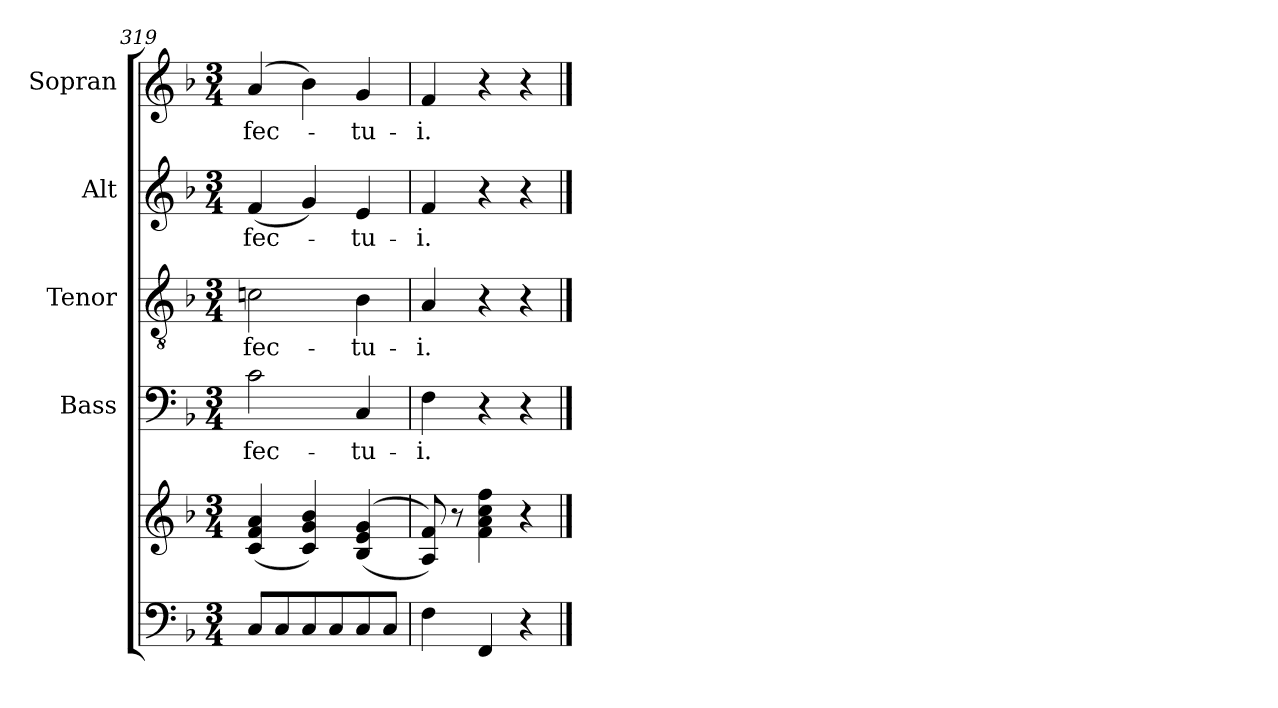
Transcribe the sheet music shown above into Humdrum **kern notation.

**kern	**kern	**kern	**text	**kern	**text	**kern	**text	**kern	**text
*part5	*part5	*part4	*part4	*part3	*part3	*part2	*part2	*part1	*part1
*staff6	*staff5	*staff4	*staff4	*staff3	*staff3	*staff2	*staff2	*staff1	*staff1
*	*	*I"Bass	*	*I"Tenor	*	*I"Alt	*	*I"Sopran	*
*	*	*I'B.	*	*I'T.	*	*I'A.	*	*I'S.	*
*clefF4	*clefG2	*clefF4	*	*clefGv2	*	*clefG2	*	*clefG2	*
*k[b-]	*k[b-]	*k[b-]	*	*k[b-]	*	*k[b-]	*	*k[b-]	*
*F:	*F:	*F:	*	*F:	*	*F:	*	*F:	*
*M3/4	*M3/4	*M3/4	*	*M3/4	*	*M3/4	*	*M3/4	*
=319	=319	=319	=319	=319	=319	=319	=319	=319	=319
!	!	!	!LO:LY:b	!	!LO:LY:b	!	!LO:LY:b	!	!LO:LY:b
8C/L	(4c/ 4f/ 4a/	2c\	-fec-	2cn\	-fec-	(<4f/	-fec-	(4a/	-fec-
8C/	.	.	.	.	.	.	.	.	.
8C/	4c/ 4g/ 4b-/)	.	.	.	.	4g/)	.	4b-\)	.
8C/	.	.	.	.	.	.	.	.	.
!	!	!	!LO:LY:b	!	!LO:LY:b	!	!LO:LY:b	!	!LO:LY:b
8C/	((<4B-/ 4e/ 4g/	4C/	-tu-	4B-\	-tu-	4e/	-tu-	4g/	-tu-
8C/J	.	.	.	.	.	.	.	.	.
=320	=320	=320	=320	=320	=320	=320	=320	=320	=320
!	!	!	!LO:LY:b	!	!LO:LY:b	!	!LO:LY:b	!	!LO:LY:b
4F\	8A/ 8f/))	4F\	-i.	4A/	-i.	4f/	-i.	4f/	-i.
.	8r	.	.	.	.	.	.	.	.
4FF/	4f\ 4a\ 4cc\ 4ff\	4r	.	4r	.	4r	.	4r	.
4r	4r	4r	.	4r	.	4r	.	4r	.
==	==	==	==	==	==	==	==	==	==
*-	*-	*-	*-	*-	*-	*-	*-	*-	*-
